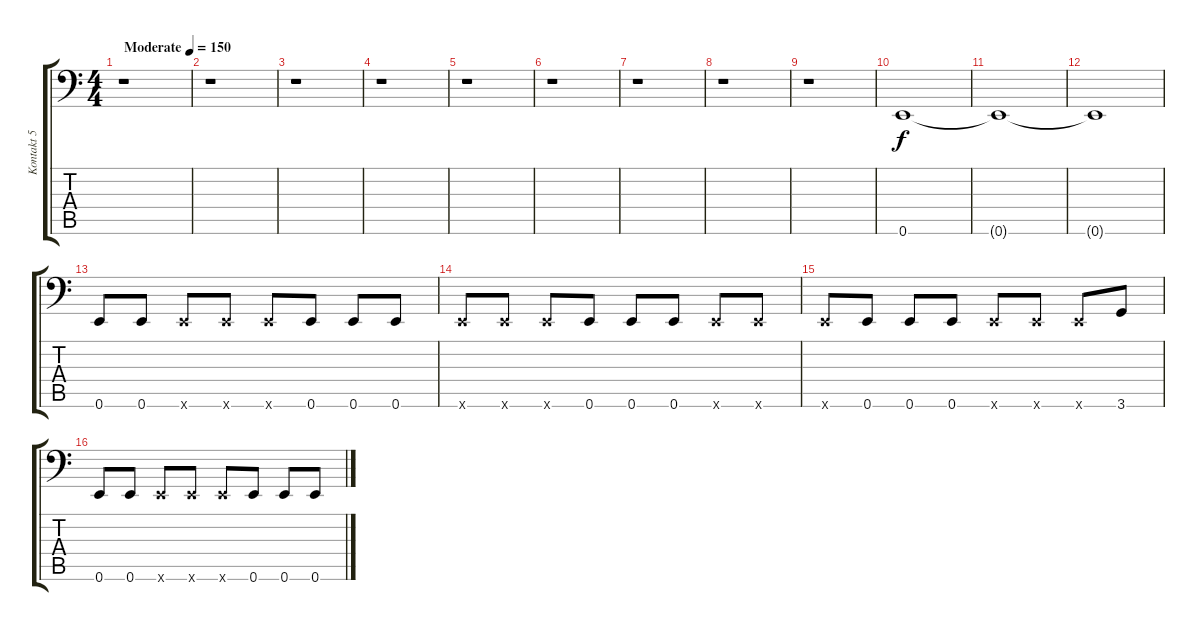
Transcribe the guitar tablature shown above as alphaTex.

\track ("Kontakt 5 (MIDI)" "Kontakt 5 ") {instrument distortionguitar}
\staff {score tabs}
\tuning (Gb3 Db3 A2 E2 B1 E1) {hide}
\ts (4 4)
\tempo (150 "Moderate")
\clef f4
\ks c
r.1{dy f instrument distortionguitar} |
r.1 |
r.1 |
r.1 |
r.1 |
r.1 |
r.1 |
r.1 |
r.1 |
0.6.1 |
0.6{t}.1 |
0.6{t}.1 |
0.6.8 0.6.8 0.6{x}.8 0.6{x}.8 0.6{x}.8 0.6.8 0.6.8 0.6.8 |
0.6{x}.8 0.6{x}.8 0.6{x}.8 0.6.8 0.6.8 0.6.8 0.6{x}.8 0.6{x}.8 |
0.6{x}.8 0.6.8 0.6.8 0.6.8 0.6{x}.8 0.6{x}.8 0.6{x}.8 3.6.8 |
0.6.8 0.6.8 0.6{x}.8 0.6{x}.8 0.6{x}.8 0.6.8 0.6.8 0.6.8
